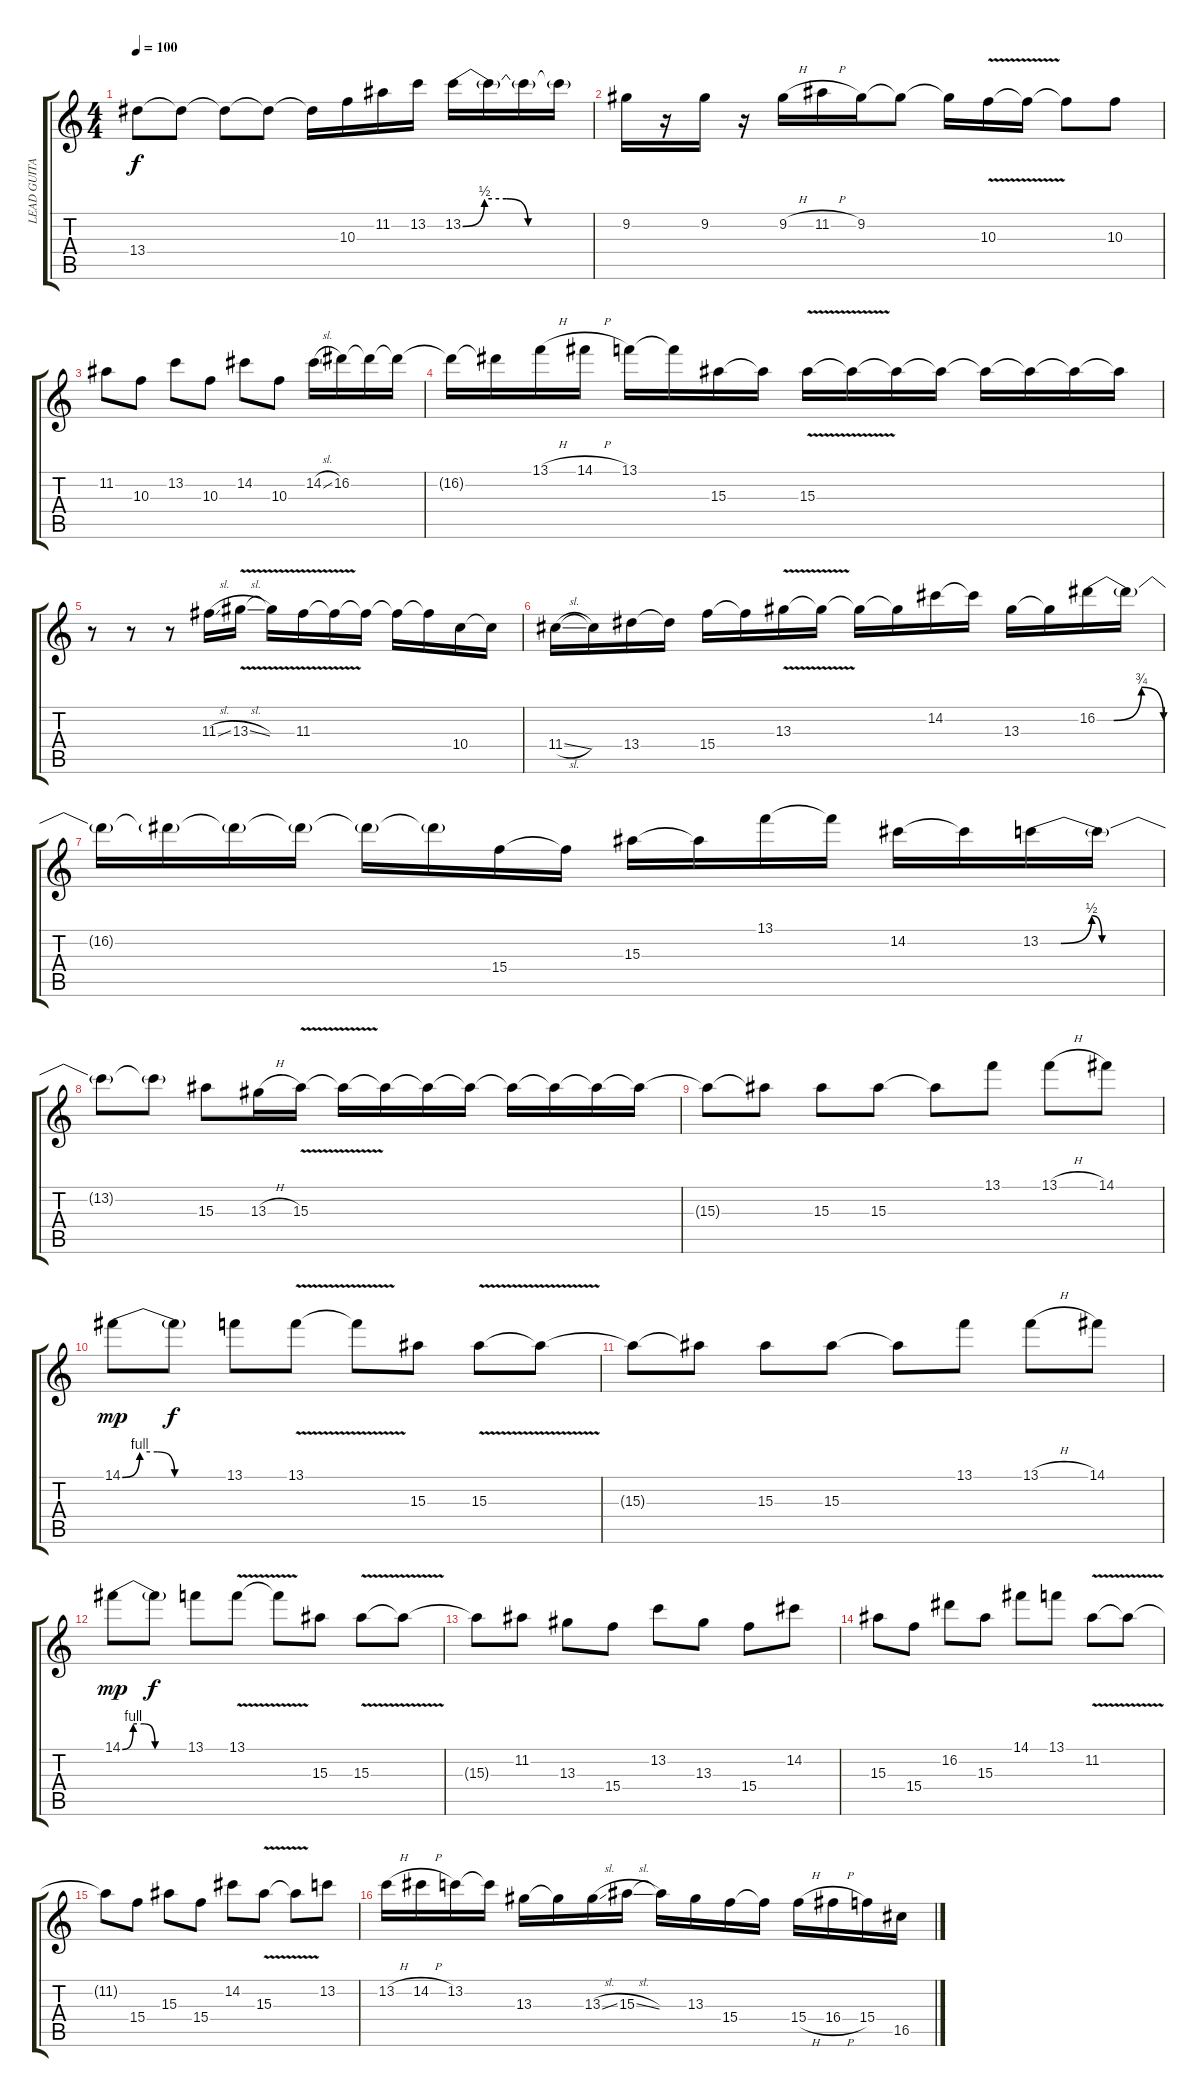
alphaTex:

\track ("LEAD GUITAR" "LEAD GUITA") {instrument electricguitarjazz}
\staff {score tabs}
\tuning (E4 B3 G3 D3 A2 E2) {hide}
\ts (4 4)
\tempo 100
\clef g2
\ks c
13.4{t}.8{dy f} 13.4{t}.8 13.4{t}.8 13.4{t}.8 13.4{t}.16 10.3.16 11.2.16 13.2.16 13.2{be (custom 0 0 10 2 20 2 30 0 60 0)}.16 13.2{t}.16 13.2{t}.16 13.2{t}.16 |
9.2.16 r.16 9.2.16 r.16 9.2{h}.16 11.2{h}.16 9.2.16 9.2{t}.8 9.2{t}.16 10.3{v}.16 10.3{t}.16 10.3{t}.8 10.3.8 |
11.2.8 10.3.8 13.2.8 10.3.8 14.2.8 10.3.8 14.2{sl}.16 16.2.16 16.2{t}.16 16.2{t}.16 |
16.2{t}.16 16.2{t}.16 13.1{h}.16 14.1{h}.16 13.1.16 13.1{t}.16 15.3.16 15.3{t}.16 15.3{v}.16 15.3{t}.16 15.3{t}.16 15.3{t}.16 15.3{t}.16 15.3{t}.16 15.3{t}.16 15.3{t}.16 |
r.8 r.8 r.8 11.3{sl}.16 13.3{v sl}.16 13.3{t}.16 11.3{v}.16 11.3{t}.16 11.3{t}.16 11.3{t}.16 11.3{t}.16 10.4.16 10.4{t}.16 |
11.4{sl}.16 11.4{t}.16 13.4.16 13.4{t}.16 15.4.16 15.4{t}.16 13.3{v}.16 13.3{t}.16 13.3{t}.16 13.3{t}.16 14.2.16 14.2{t}.16 13.3.16 13.3{t}.16 16.2{be (custom 0 0 15 0 40 3 60 0)}.16 16.2{t}.16 |
16.2{t}.16 16.2{t}.16 16.2{t}.16 16.2{t}.16 16.2{t}.16 16.2{t}.16 15.4.16 15.4{t}.16 15.3.16 15.3{t}.16 13.1.16 13.1{t}.16 14.2.16 14.2{t}.16 13.2{be (custom 0 0 10 0 25 2 30 0 60 0)}.16 13.2{t}.16 |
13.2{t}.8 13.2{t}.8 15.3.8 13.3{h}.16 15.3{v}.16 15.3{t}.16 15.3{t}.16 15.3{t}.16 15.3{t}.16 15.3{t}.16 15.3{t}.16 15.3{t}.16 15.3{t}.16 |
15.3{t}.8 15.3{t}.8 15.3.8 15.3.8 15.3{t}.8 13.1.8 13.1{h}.8 14.1.8 |
14.1{be (custom 0 0 10 4 20 4 30 0 60 0)}.8{dy mp} 14.1{t}.8{dy f} 13.1.8 13.1{v}.8 13.1{t}.8 15.3.8 15.3{v}.8 15.3{t}.8 |
15.3{t}.8 15.3{t}.8 15.3.8 15.3.8 15.3{t}.8 13.1.8 13.1{h}.8 14.1.8 |
14.1{be (custom 0 0 10 4 20 4 30 0 60 0)}.8{dy mp} 14.1{t}.8{dy f} 13.1.8 13.1{v}.8 13.1{t}.8 15.3.8 15.3{v}.8 15.3{t}.8 |
15.3{t}.8 11.2.8 13.3.8 15.4.8 13.2.8 13.3.8 15.4.8 14.2.8 |
15.3.8 15.4.8 16.2.8 15.3.8 14.1.8 13.1.8 11.2{v}.8 11.2{t}.8 |
11.2{t}.8 15.4.8 15.3.8 15.4.8 14.2.8 15.3{v}.8 15.3{t}.8 13.2.8 |
13.2{h}.16 14.2{h}.16 13.2.16 13.2{t}.16 13.3.16 13.3{t}.16 13.3{sl}.16 15.3{sl}.16 15.3{t}.16 13.3.16 15.4.16 15.4{t}.16 15.4{h}.16 16.4{h}.16 15.4.16 16.5.16
